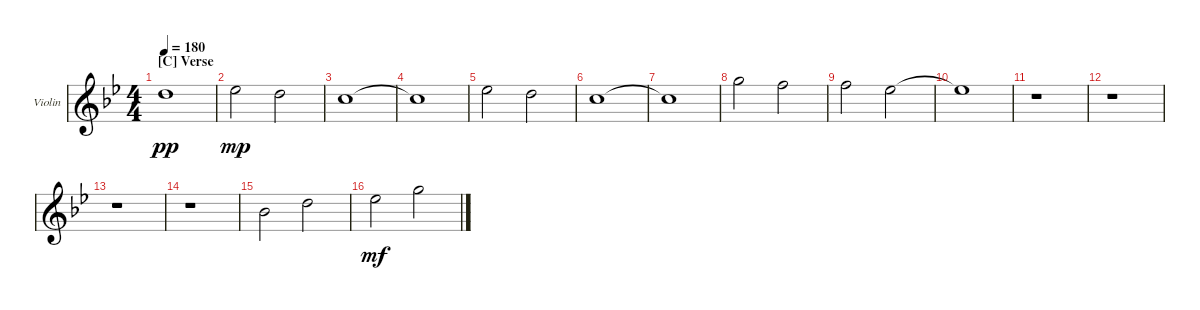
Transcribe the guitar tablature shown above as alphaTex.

\defaultSystemsLayout 4
\bracketExtendMode groupsimilarinstruments
\firstSystemTrackNameOrientation horizontal
\otherSystemsTrackNameOrientation horizontal
\track ("Violin" "Violin") {instrument violin}
\staff {score}
\tuning (E5 A4 D4 G3)
\ts (4 4)
\section ("C" "Verse")
\tempo 180
\clef g2
\scale
0.333333
\ks bb
5.2{t}.1{dy pp} |
\scale
0.333333 6.2.2{dy mp} 5.2.2 |
\scale
0.333333 3.2.1 |
\scale
0.333333 3.2{t}.1 |
\scale
0.333333 6.2.2 5.2.2 |
\scale
0.333333 3.2.1 |
\scale
0.333333 3.2{t}.1 |
\scale
0.333333 3.1.2 1.1.2 |
\scale
0.333333 1.1.2 6.2.2 |
\scale
0.333333 6.2{t}.1 |
\scale
0.333333 r.1 |
\scale
0.333333 r.1 |
\scale
0.333333 r.1 |
\scale
0.333333 r.1 |
\scale
0.333333 1.2.2 5.2.2 |
\scale
0.333333 6.2.2{dy mf} 3.1.2
